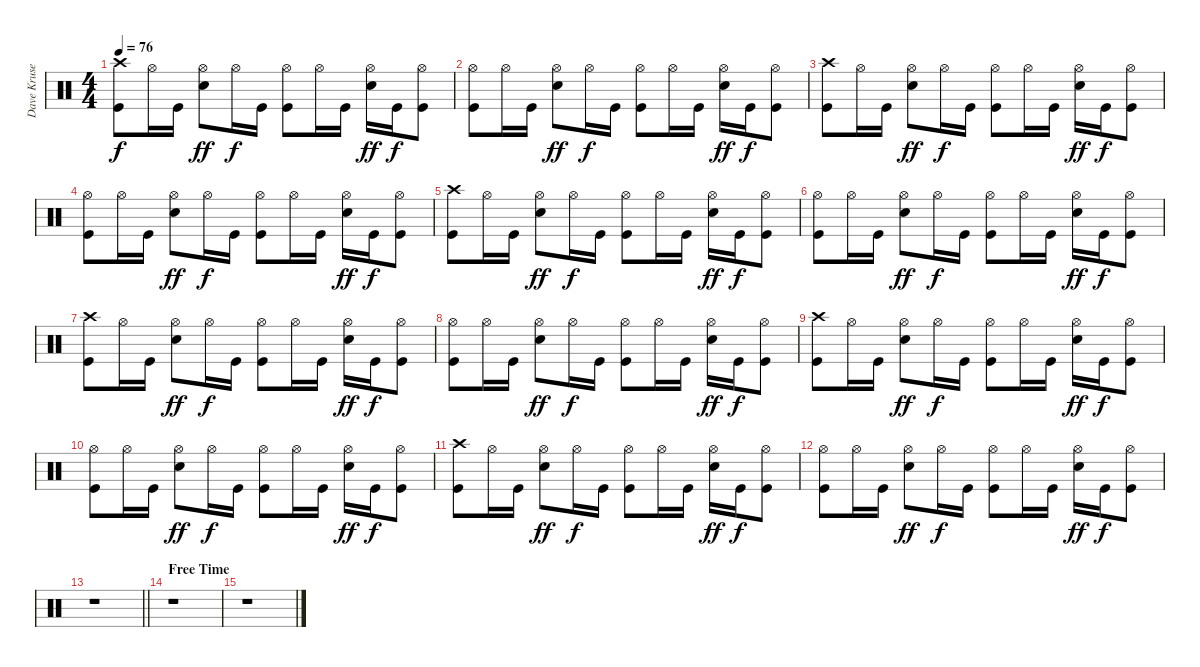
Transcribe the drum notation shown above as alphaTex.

\track ("Dave Krusen - Drums" "Dave Kruse") {instrument percussion}
\staff {score}
\articulation defaults
\ts (4 4)
\tempo 76
\clef neutral
\ks c
("Crash high (hit)" "Kick (hit)").8{dy f} "Hi-Hat (open)".16 "Kick (hit)".16 ("Electric Snare (hit)" "Hi-Hat (open)").8{dy ff} "Hi-Hat (open)".16{dy f} "Kick (hit)".16 ("Kick (hit)" "Hi-Hat (open)").8 "Hi-Hat (open)".16 "Kick (hit)".16 ("Electric Snare (hit)" "Hi-Hat (open)").16{dy ff} "Kick (hit)".16{dy f} ("Kick (hit)" "Hi-Hat (open)").8 |
("Hi-Hat (open)" "Kick (hit)").8 "Hi-Hat (open)".16 "Kick (hit)".16 ("Electric Snare (hit)" "Hi-Hat (open)").8{dy ff} "Hi-Hat (open)".16{dy f} "Kick (hit)".16 ("Kick (hit)" "Hi-Hat (open)").8 "Hi-Hat (open)".16 "Kick (hit)".16 ("Electric Snare (hit)" "Hi-Hat (open)").16{dy ff} "Kick (hit)".16{dy f} ("Kick (hit)" "Hi-Hat (open)").8 |
("Crash high (hit)" "Kick (hit)").8 "Hi-Hat (open)".16 "Kick (hit)".16 ("Electric Snare (hit)" "Hi-Hat (open)").8{dy ff} "Hi-Hat (open)".16{dy f} "Kick (hit)".16 ("Kick (hit)" "Hi-Hat (open)").8 "Hi-Hat (open)".16 "Kick (hit)".16 ("Electric Snare (hit)" "Hi-Hat (open)").16{dy ff} "Kick (hit)".16{dy f} ("Kick (hit)" "Hi-Hat (open)").8 |
("Hi-Hat (open)" "Kick (hit)").8 "Hi-Hat (open)".16 "Kick (hit)".16 ("Electric Snare (hit)" "Hi-Hat (open)").8{dy ff} "Hi-Hat (open)".16{dy f} "Kick (hit)".16 ("Kick (hit)" "Hi-Hat (open)").8 "Hi-Hat (open)".16 "Kick (hit)".16 ("Electric Snare (hit)" "Hi-Hat (open)").16{dy ff} "Kick (hit)".16{dy f} ("Kick (hit)" "Hi-Hat (open)").8 |
("Crash high (hit)" "Kick (hit)").8 "Hi-Hat (open)".16 "Kick (hit)".16 ("Electric Snare (hit)" "Hi-Hat (open)").8{dy ff} "Hi-Hat (open)".16{dy f} "Kick (hit)".16 ("Kick (hit)" "Hi-Hat (open)").8 "Hi-Hat (open)".16 "Kick (hit)".16 ("Electric Snare (hit)" "Hi-Hat (open)").16{dy ff} "Kick (hit)".16{dy f} ("Kick (hit)" "Hi-Hat (open)").8 |
("Hi-Hat (open)" "Kick (hit)").8 "Hi-Hat (open)".16 "Kick (hit)".16 ("Electric Snare (hit)" "Hi-Hat (open)").8{dy ff} "Hi-Hat (open)".16{dy f} "Kick (hit)".16 ("Kick (hit)" "Hi-Hat (open)").8 "Hi-Hat (open)".16 "Kick (hit)".16 ("Electric Snare (hit)" "Hi-Hat (open)").16{dy ff} "Kick (hit)".16{dy f} ("Kick (hit)" "Hi-Hat (open)").8 |
("Crash high (hit)" "Kick (hit)").8 "Hi-Hat (open)".16 "Kick (hit)".16 ("Electric Snare (hit)" "Hi-Hat (open)").8{dy ff} "Hi-Hat (open)".16{dy f} "Kick (hit)".16 ("Kick (hit)" "Hi-Hat (open)").8 "Hi-Hat (open)".16 "Kick (hit)".16 ("Electric Snare (hit)" "Hi-Hat (open)").16{dy ff} "Kick (hit)".16{dy f} ("Kick (hit)" "Hi-Hat (open)").8 |
("Hi-Hat (open)" "Kick (hit)").8 "Hi-Hat (open)".16 "Kick (hit)".16 ("Electric Snare (hit)" "Hi-Hat (open)").8{dy ff} "Hi-Hat (open)".16{dy f} "Kick (hit)".16 ("Kick (hit)" "Hi-Hat (open)").8 "Hi-Hat (open)".16 "Kick (hit)".16 ("Electric Snare (hit)" "Hi-Hat (open)").16{dy ff} "Kick (hit)".16{dy f} ("Kick (hit)" "Hi-Hat (open)").8 |
("Crash high (hit)" "Kick (hit)").8 "Hi-Hat (open)".16 "Kick (hit)".16 ("Electric Snare (hit)" "Hi-Hat (open)").8{dy ff} "Hi-Hat (open)".16{dy f} "Kick (hit)".16 ("Kick (hit)" "Hi-Hat (open)").8 "Hi-Hat (open)".16 "Kick (hit)".16 ("Electric Snare (hit)" "Hi-Hat (open)").16{dy ff} "Kick (hit)".16{dy f} ("Kick (hit)" "Hi-Hat (open)").8 |
("Hi-Hat (open)" "Kick (hit)").8 "Hi-Hat (open)".16 "Kick (hit)".16 ("Electric Snare (hit)" "Hi-Hat (open)").8{dy ff} "Hi-Hat (open)".16{dy f} "Kick (hit)".16 ("Kick (hit)" "Hi-Hat (open)").8 "Hi-Hat (open)".16 "Kick (hit)".16 ("Electric Snare (hit)" "Hi-Hat (open)").16{dy ff} "Kick (hit)".16{dy f} ("Kick (hit)" "Hi-Hat (open)").8 |
("Crash high (hit)" "Kick (hit)").8 "Hi-Hat (open)".16 "Kick (hit)".16 ("Electric Snare (hit)" "Hi-Hat (open)").8{dy ff} "Hi-Hat (open)".16{dy f} "Kick (hit)".16 ("Kick (hit)" "Hi-Hat (open)").8 "Hi-Hat (open)".16 "Kick (hit)".16 ("Electric Snare (hit)" "Hi-Hat (open)").16{dy ff} "Kick (hit)".16{dy f} ("Kick (hit)" "Hi-Hat (open)").8 |
("Hi-Hat (open)" "Kick (hit)").8 "Hi-Hat (open)".16 "Kick (hit)".16 ("Electric Snare (hit)" "Hi-Hat (open)").8{dy ff} "Hi-Hat (open)".16{dy f} "Kick (hit)".16 ("Kick (hit)" "Hi-Hat (open)").8 "Hi-Hat (open)".16 "Kick (hit)".16 ("Electric Snare (hit)" "Hi-Hat (open)").16{dy ff} "Kick (hit)".16{dy f} ("Kick (hit)" "Hi-Hat (open)").8 |
\barLineRight lightlight
r.1 |
\section ("" "Free Time")
r.1 |
r.1
